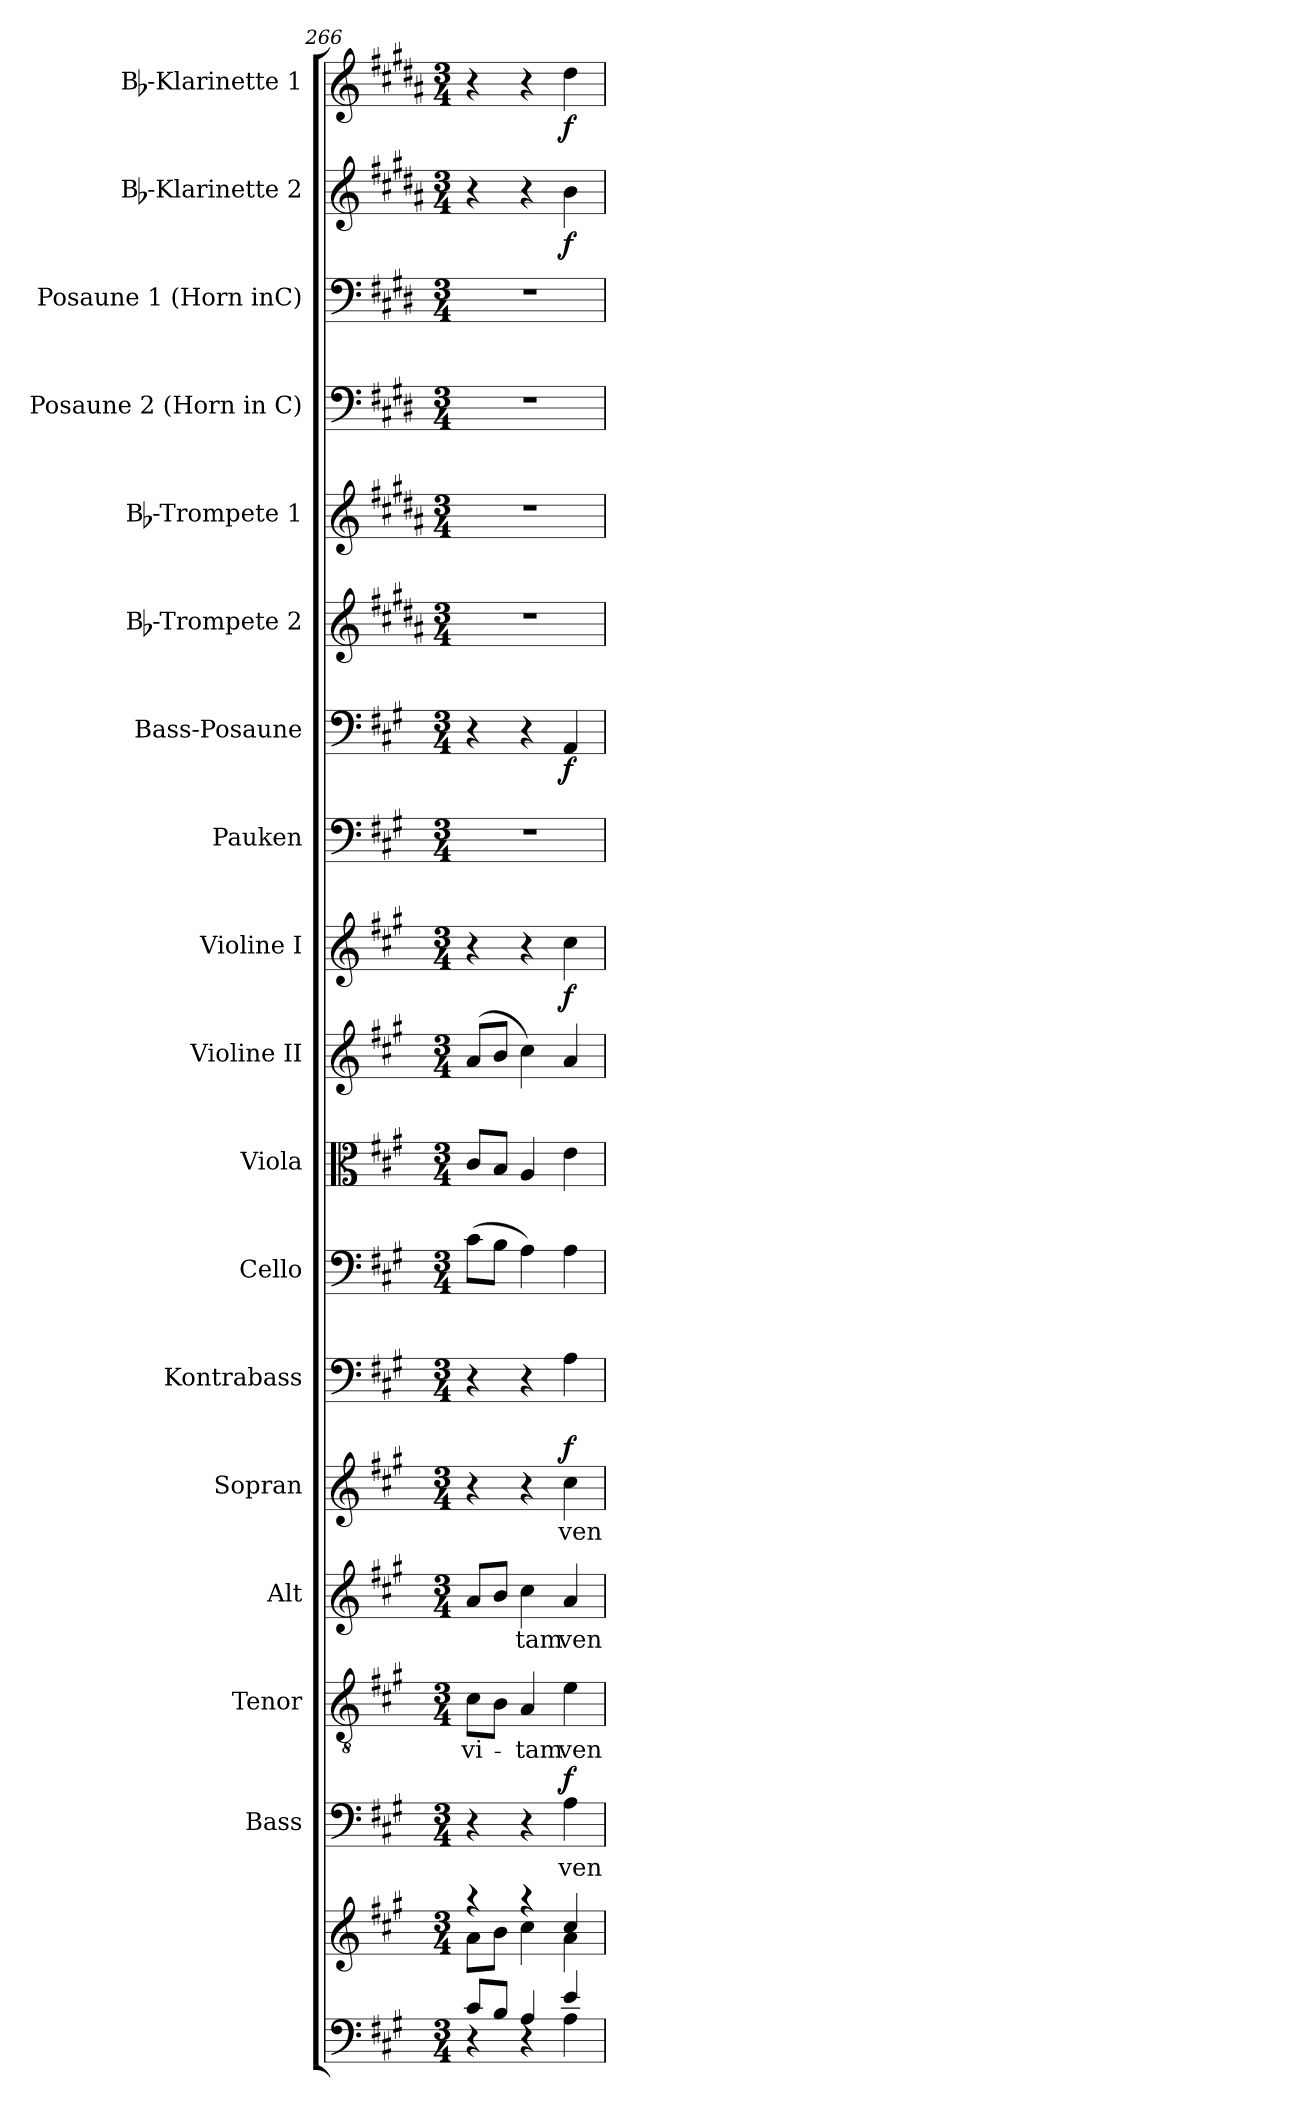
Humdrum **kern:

**kern	**kern	**kern	**text	**dynam	**kern	**text	**kern	**text	**kern	**text	**dynam	**kern	**kern	**kern	**kern	**kern	**dynam	**kern	**kern	**dynam	**kern	**kern	**kern	**kern	**kern	**dynam	**kern	**dynam
*part18	*part18	*part17	*part17	*part17	*part16	*part16	*part15	*part15	*part14	*part14	*part14	*part13	*part12	*part11	*part10	*part9	*part9	*part8	*part7	*part7	*part6	*part5	*part4	*part3	*part2	*part2	*part1	*part1
*staff19	*staff18	*staff17	*staff17	*staff17	*staff16	*staff16	*staff15	*staff15	*staff14	*staff14	*staff14	*staff13	*staff12	*staff11	*staff10	*staff9	*staff9	*staff8	*staff7	*staff7	*staff6	*staff5	*staff4	*staff3	*staff2	*staff2	*staff1	*staff1
*	*	*I"Bass	*	*	*I"Tenor	*	*I"Alt	*	*I"Sopran	*	*	*I"Kontrabass	*I"Cello	*I"Viola	*I"Violine II	*I"Violine I	*	*I"Pauken	*I"Bass-Posaune	*	*I"Bb-Trompete 2	*I"Bb-Trompete 1	*I"Posaune 2 (Horn in C)	*I"Posaune 1 (Horn inC)	*I"Bb-Klarinette 2	*	*I"Bb-Klarinette 1	*
*	*	*I'B.	*	*	*I'T.	*	*I'A.	*	*I'S.	*	*	*I'Kb.	*	*I'Vla.	*I'Vl. II	*I'Vl. I	*	*I'Pk.	*I'B-Pos.	*	*I'Bb Trp. 2	*I'Bb Trp. 1	*I'Pos. 2	*I'Pos. 1	*I'Bb Kl. 2	*	*I'Bb Kl. 1	*
*clefF4	*clefG2	*clefF4	*	*	*clefGv2	*	*clefG2	*	*clefG2	*	*	*clefF4	*clefF4	*clefC3	*clefG2	*clefG2	*	*clefF4	*clefF4	*	*clefG2	*clefG2	*clefF4	*clefF4	*clefG2	*	*clefG2	*
*	*	*	*	*	*	*	*	*	*	*	*	*ITrd7c12	*	*	*	*	*	*	*	*	*ITrd1c2	*ITrd1c2	*ITrd4c7	*ITrd4c7	*ITrd1c2	*	*ITrd1c2	*
*k[f#c#g#]	*k[f#c#g#]	*k[f#c#g#]	*	*	*k[f#c#g#]	*	*k[f#c#g#]	*	*k[f#c#g#]	*	*	*k[f#c#g#]	*k[f#c#g#]	*k[f#c#g#]	*k[f#c#g#]	*k[f#c#g#]	*	*k[f#c#g#]	*k[f#c#g#]	*	*k[f#c#g#]	*k[f#c#g#]	*k[f#c#g#]	*k[f#c#g#]	*k[f#c#g#]	*	*k[f#c#g#]	*
*A:	*A:	*A:	*	*	*A:	*	*A:	*	*A:	*	*	*A:	*A:	*A:	*A:	*A:	*	*A:	*A:	*	*A:	*A:	*A:	*A:	*A:	*	*A:	*
*M3/4	*M3/4	*M3/4	*	*	*M3/4	*	*M3/4	*	*M3/4	*	*	*M3/4	*M3/4	*M3/4	*M3/4	*M3/4	*	*M3/4	*M3/4	*	*M3/4	*M3/4	*M3/4	*M3/4	*M3/4	*	*M3/4	*
=266	=266	=266	=266	=266	=266	=266	=266	=266	=266	=266	=266	=266	=266	=266	=266	=266	=266	=266	=266	=266	=266	=266	=266	=266	=266	=266	=266	=266
*^	*^	*	*	*	*	*	*	*	*	*	*	*	*	*	*	*	*	*	*	*	*	*	*	*	*	*	*	*
!	!	!	!	!	!	!	!	!LO:LY:b	!	!	!	!	!	!	!	!	!	!	!	!	!	!	!	!	!	!	!	!	!	!
8c#/L	4rC	4raa	8a\L	4r	.	.	8c#\L	vi-	8a/L	.	4r	.	.	4r	(>8c#\L	8c#/L	(>8a/L	4r	.	2.r	4r	.	2.r	2.r	2.r	2.r	4r	.	4r	.
8B/J	.	.	8b\J	.	.	.	8B\J	.	8b/J	.	.	.	.	.	8B\J	8B/J	8b/J	.	.	.	.	.	.	.	.	.	.	.	.	.
!	!	!	!	!	!	!	!	!LO:LY:b	!	!LO:LY:b	!	!	!	!	!	!	!	!	!	!	!	!	!	!	!	!	!	!	!	!
4A/	4rC	4raa	4cc#\	4r	.	.	4A/	-tam	4cc#\	-tam	4r	.	.	4r	4A\)	4A/	4cc#\)	4r	.	.	4r	.	.	.	.	.	4r	.	4r	.
!	!	!	!	!	!LO:LY:b	!LO:DY:a	!	!LO:LY:b	!	!LO:LY:b	!	!LO:LY:b	!LO:DY:a	!	!	!	!	!	!LO:DY:b	!	!	!LO:DY:b	!	!	!	!	!	!LO:DY:b	!	!LO:DY:b
4e/	4A\	4cc#/	4a\	4A\	ven-	f	4e\	ven-	4a/	ven-	4cc#\	ven-	f	4AA\	4A\	4e\	4a/	4cc#\	f	.	4AA/	f	.	.	.	.	4a\	f	4cc#\	f
*v	*v	*	*	*	*	*	*	*	*	*	*	*	*	*	*	*	*	*	*	*	*	*	*	*	*	*	*	*	*	*
*	*v	*v	*	*	*	*	*	*	*	*	*	*	*	*	*	*	*	*	*	*	*	*	*	*	*	*	*	*	*
=	=	=	=	=	=	=	=	=	=	=	=	=	=	=	=	=	=	=	=	=	=	=	=	=	=	=	=	=
*-	*-	*-	*-	*-	*-	*-	*-	*-	*-	*-	*-	*-	*-	*-	*-	*-	*-	*-	*-	*-	*-	*-	*-	*-	*-	*-	*-	*-
